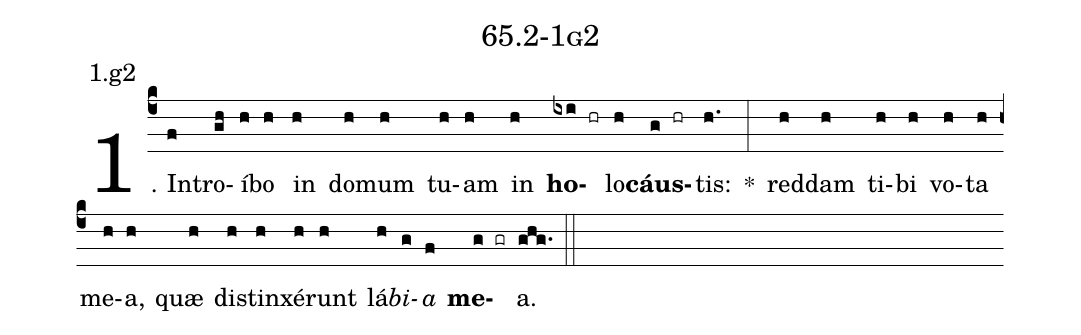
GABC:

name: 65.2-1g2;
annotation: 1.g2;
%%
(c4)1. In(f)tro(gh)í(h)bo(h) in(h) do(h)mum(h) tu(h)am(h) in(h) <b>ho</b>(ixi hr)lo(h)<b>cáus</b>(g hr)tis:(h.) *(:) red(h)dam(h) ti(h)bi(h) vo(h)ta(h) me(h)a,(h) quæ(h) di(h)stin(h)xé(h)runt(h) lá(h)<i>bi</i>(g)<i>a</i>(f) <b>me</b>(g gr)a.(ghg.) (::)


%E(h) u(h) o(g) u(f) a(g) e.(ghg.) (::)
